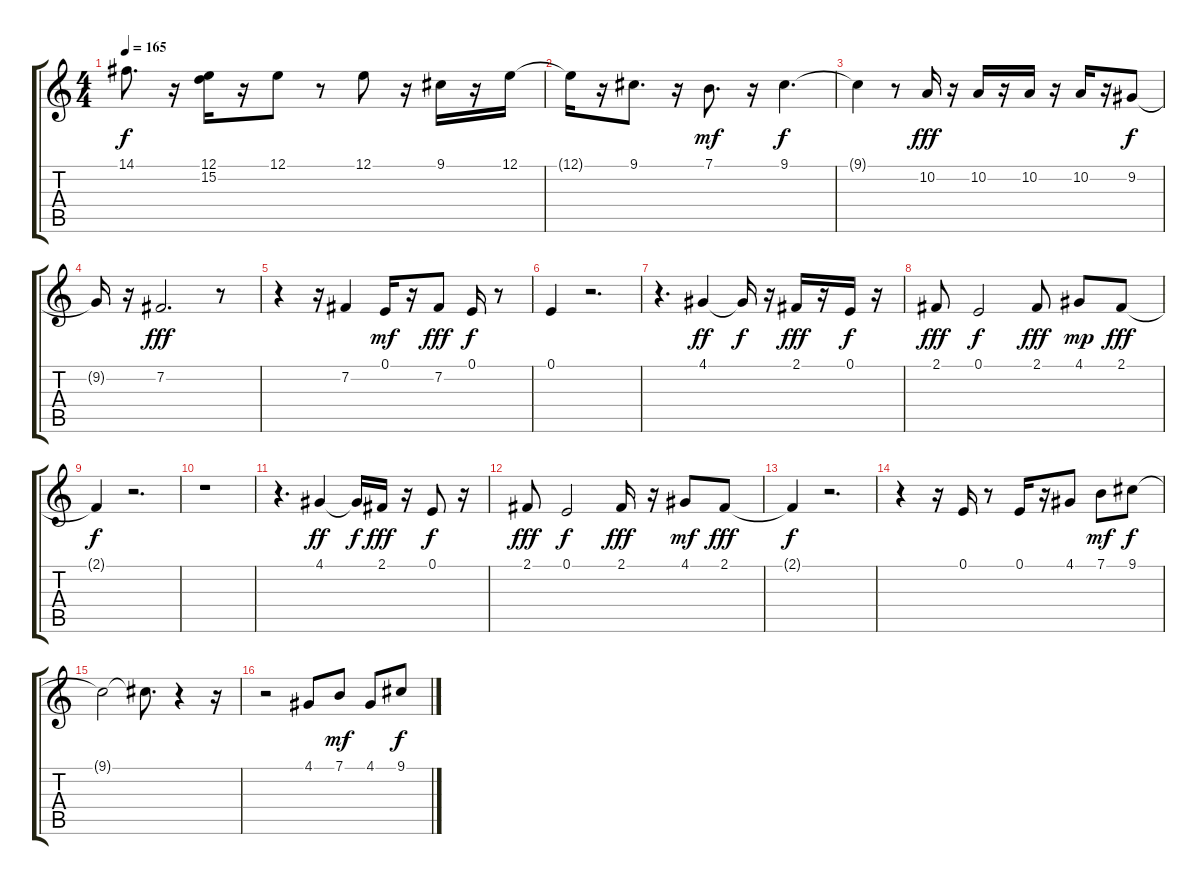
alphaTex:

\track "" {instrument lead3calliope}
\staff {score tabs}
\tuning (E4 B3 G3 D3 A2 E2) {hide}
\ts (4 4)
\tempo 165
\clef g2
\ks c
14.1{t}.8{d dy f} r.16 (12.1 15.2).16 r.16 12.1.8 r.8 12.1.8 r.16 9.1.16 r.16 12.1.16 |
12.1{t}.16 r.16 9.1.8{d} r.16 7.1.8{d dy mf} r.16 9.1.4{d dy f} |
9.1{t}.4 r.8 10.2.16{dy fff} r.16 10.2.16 r.16 10.2.16 r.16 10.2.16 r.16 9.2.8{dy f} |
9.2{t}.16 r.16 7.2.2{d dy fff} r.8 |
r.4 r.16 7.2.4 0.1.16{dy mf} r.16 7.2.8{dy fff} 0.1.16{dy f} r.8 |
0.1.4 r.2{d} |
r.4{d} 4.1.4{dy ff} 4.1{t}.16{dy f} r.16 2.1.16{dy fff} r.16 0.1.16{dy f} r.16 |
2.1.8{dy fff} 0.1.2{dy f} 2.1.8{dy fff} 4.1.8{dy mp} 2.1.8{dy fff} |
2.1{t}.4{dy f} r.2{d} |
r.1 |
r.4{d} 4.1.4{dy ff} 4.1{t}.16{dy f} 2.1.16{dy fff} r.16 0.1.8{dy f} r.16 |
2.1.8{dy fff} 0.1.2{dy f} 2.1.16{dy fff} r.16 4.1.8{dy mf} 2.1.8{dy fff} |
2.1{t}.4{dy f} r.2{d} |
r.4 r.16 0.1.16 r.8 0.1.16 r.16 4.1.8 7.1.8{dy mf} 9.1.8{dy f} |
9.1{t}.2 9.1{t}.8{d} r.4 r.16 |
r.2 4.1.8 7.1.8{dy mf} 4.1.8 9.1.8{dy f}
